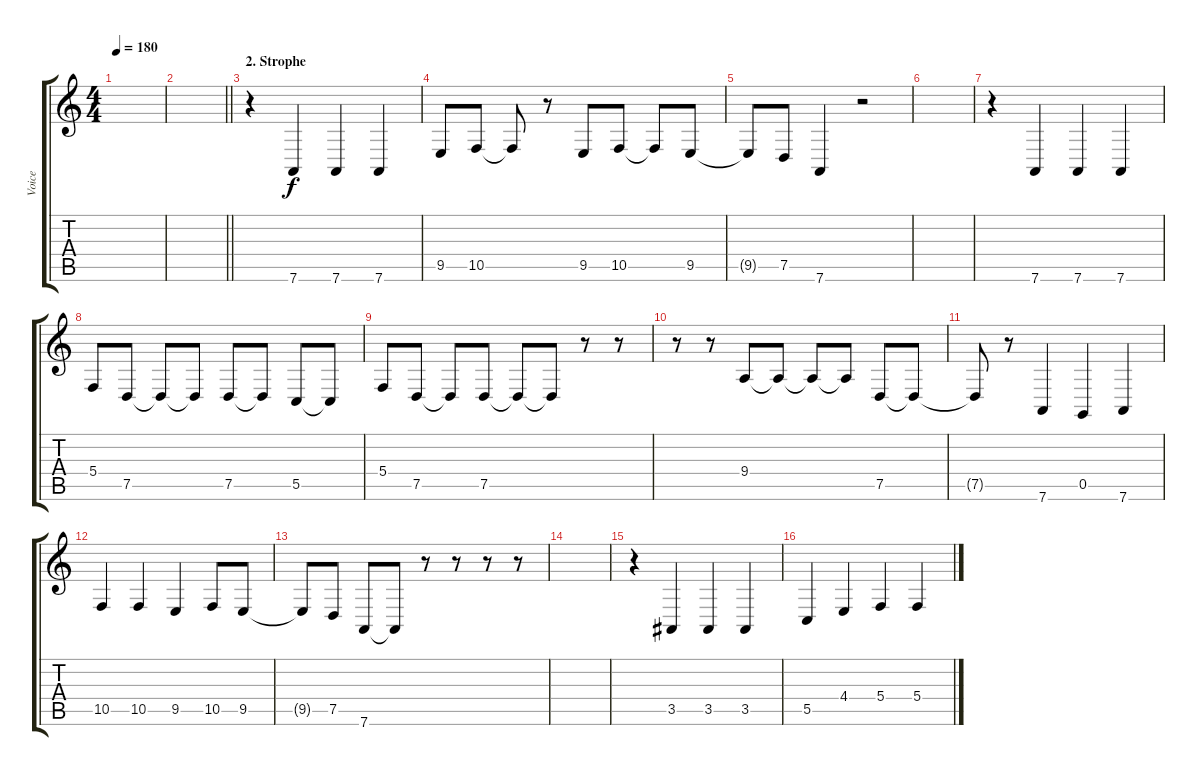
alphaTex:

\track ("Voice" "Voice") {instrument lead2sawtooth}
\staff {score tabs}
\tuning (D4 A3 F3 C3 G2 D2) {hide}
\ts (4 4)
\tempo 180
\clef g2
\ks c
|
\barLineRight lightlight
|
\section ("" "2. Strophe")
r.4{volume 13} 7.6.4 7.6.4 7.6.4 |
9.5.8 10.5.8 10.5{t}.8 r.8 9.5.8 10.5.8 10.5{t}.8 9.5.8 |
9.5{t}.8 7.5.8 7.6.4 r.2 |
|
r.4 7.6.4 7.6.4 7.6.4 |
5.4.8 7.5.8 7.5{t}.8 7.5{t}.8 7.5.8 7.5{t}.8 5.5.8 5.5{t}.8 |
5.4.8 7.5.8 7.5{t}.8 7.5.8 7.5{t}.8 7.5{t}.8 r.8 r.8 |
r.8 r.8 9.4.8 9.4{t}.8 9.4{t}.8 9.4{t}.8 7.5.8 7.5{t}.8 |
7.5{t}.8 r.8 7.6.4 0.5.4 7.6.4 |
10.5.4 10.5.4 9.5.4 10.5.8 9.5.8 |
9.5{t}.8 7.5.8 7.6.8 7.6{t}.8 r.8 r.8 r.8 r.8 |
|
r.4 3.5.4 3.5.4 3.5.4 |
5.5.4 4.4.4 5.4.4 5.4.4
